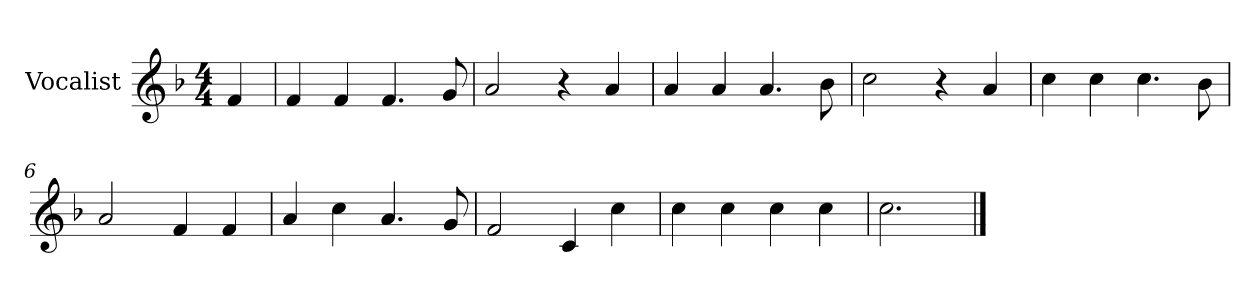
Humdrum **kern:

**kern
*part1
*staff1
*I"Vocalist
*k[b-]
*F:
*M4/4
=
4f
=1
4f
4f
4.f
8g
=2
2a
4r
4a
=3
4a
4a
4.a
8b-
=4
2cc
4r
4a
=5
4cc
4cc
4.cc
8b-
=6
2a
4f
4f
=7
4a
4cc
4.a
8g
=8
2f
4c
4cc
=9
4cc
4cc
4cc
4cc
=10
2.cc
==
*-
